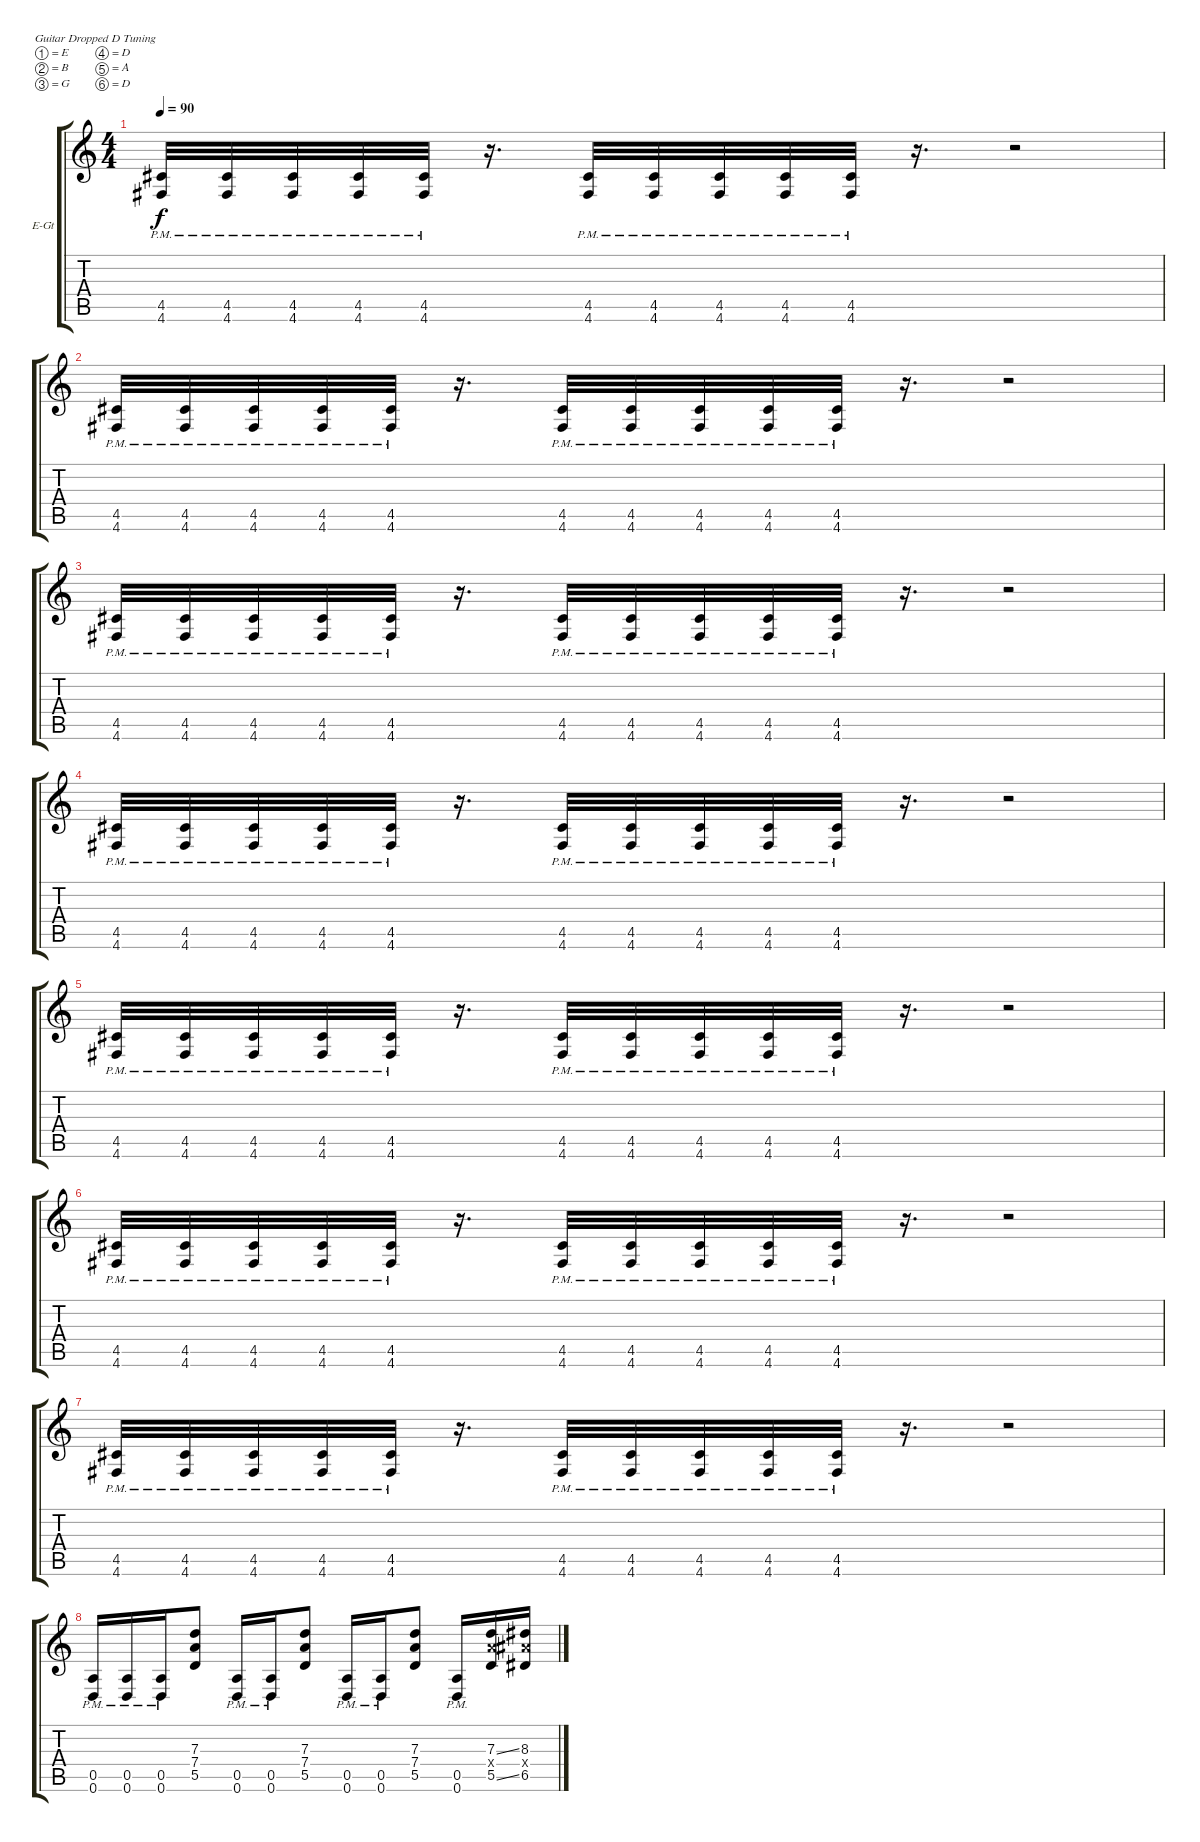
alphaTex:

\bracketExtendMode groupsimilarinstruments
\firstSystemTrackNameOrientation horizontal
\otherSystemsTrackNameOrientation horizontal
\track ("Overdriven-guitar (Richard)" "E-Gt") {instrument overdrivenguitar}
\staff {score tabs}
\tuning (E4 B3 G3 D3 A2 D2)
\ts (4 4)
\tempo 90
\clef g2
\ks c
(4.5{pm} 4.6{pm}).32{dy f} (4.5{pm} 4.6{pm}).32 (4.5{pm} 4.6{pm}).32 (4.5{pm} 4.6{pm}).32 (4.5{pm} 4.6{pm}).32 r.16{d} (4.5{pm} 4.6{pm}).32 (4.5{pm} 4.6{pm}).32 (4.5{pm} 4.6{pm}).32 (4.5{pm} 4.6{pm}).32 (4.5{pm} 4.6{pm}).32 r.16{d} r.2 |
(4.5{pm} 4.6{pm}).32 (4.5{pm} 4.6{pm}).32 (4.5{pm} 4.6{pm}).32 (4.5{pm} 4.6{pm}).32 (4.5{pm} 4.6{pm}).32 r.16{d} (4.5{pm} 4.6{pm}).32 (4.5{pm} 4.6{pm}).32 (4.5{pm} 4.6{pm}).32 (4.5{pm} 4.6{pm}).32 (4.5{pm} 4.6{pm}).32 r.16{d} r.2 |
(4.5{pm} 4.6{pm}).32 (4.5{pm} 4.6{pm}).32 (4.5{pm} 4.6{pm}).32 (4.5{pm} 4.6{pm}).32 (4.5{pm} 4.6{pm}).32 r.16{d} (4.5{pm} 4.6{pm}).32 (4.5{pm} 4.6{pm}).32 (4.5{pm} 4.6{pm}).32 (4.5{pm} 4.6{pm}).32 (4.5{pm} 4.6{pm}).32 r.16{d} r.2 |
(4.5{pm} 4.6{pm}).32 (4.5{pm} 4.6{pm}).32 (4.5{pm} 4.6{pm}).32 (4.5{pm} 4.6{pm}).32 (4.5{pm} 4.6{pm}).32 r.16{d} (4.5{pm} 4.6{pm}).32 (4.5{pm} 4.6{pm}).32 (4.5{pm} 4.6{pm}).32 (4.5{pm} 4.6{pm}).32 (4.5{pm} 4.6{pm}).32 r.16{d} r.2 |
(4.5{pm} 4.6{pm}).32 (4.5{pm} 4.6{pm}).32 (4.5{pm} 4.6{pm}).32 (4.5{pm} 4.6{pm}).32 (4.5{pm} 4.6{pm}).32 r.16{d} (4.5{pm} 4.6{pm}).32 (4.5{pm} 4.6{pm}).32 (4.5{pm} 4.6{pm}).32 (4.5{pm} 4.6{pm}).32 (4.5{pm} 4.6{pm}).32 r.16{d} r.2 |
(4.5{pm} 4.6{pm}).32 (4.5{pm} 4.6{pm}).32 (4.5{pm} 4.6{pm}).32 (4.5{pm} 4.6{pm}).32 (4.5{pm} 4.6{pm}).32 r.16{d} (4.5{pm} 4.6{pm}).32 (4.5{pm} 4.6{pm}).32 (4.5{pm} 4.6{pm}).32 (4.5{pm} 4.6{pm}).32 (4.5{pm} 4.6{pm}).32 r.16{d} r.2 |
(4.5{pm} 4.6{pm}).32 (4.5{pm} 4.6{pm}).32 (4.5{pm} 4.6{pm}).32 (4.5{pm} 4.6{pm}).32 (4.5{pm} 4.6{pm}).32 r.16{d} (4.5{pm} 4.6{pm}).32 (4.5{pm} 4.6{pm}).32 (4.5{pm} 4.6{pm}).32 (4.5{pm} 4.6{pm}).32 (4.5{pm} 4.6{pm}).32 r.16{d} r.2 |
(0.5{pm} 0.6{pm}).16 (0.5{pm} 0.6{pm}).16 (0.5{pm} 0.6{pm}).16 (7.3 7.4 5.5).8 (0.5{pm} 0.6{pm}).16 (0.5{pm} 0.6{pm}).16 (7.3 7.4 5.5).8 (0.5{pm} 0.6{pm}).16 (0.5{pm} 0.6{pm}).16 (7.3 7.4 5.5).8 (0.5{pm} 0.6{pm}).16 (7.3{ss} 7.4{x} 5.5{ss}).16 (8.3 8.4{x} 6.5).16
